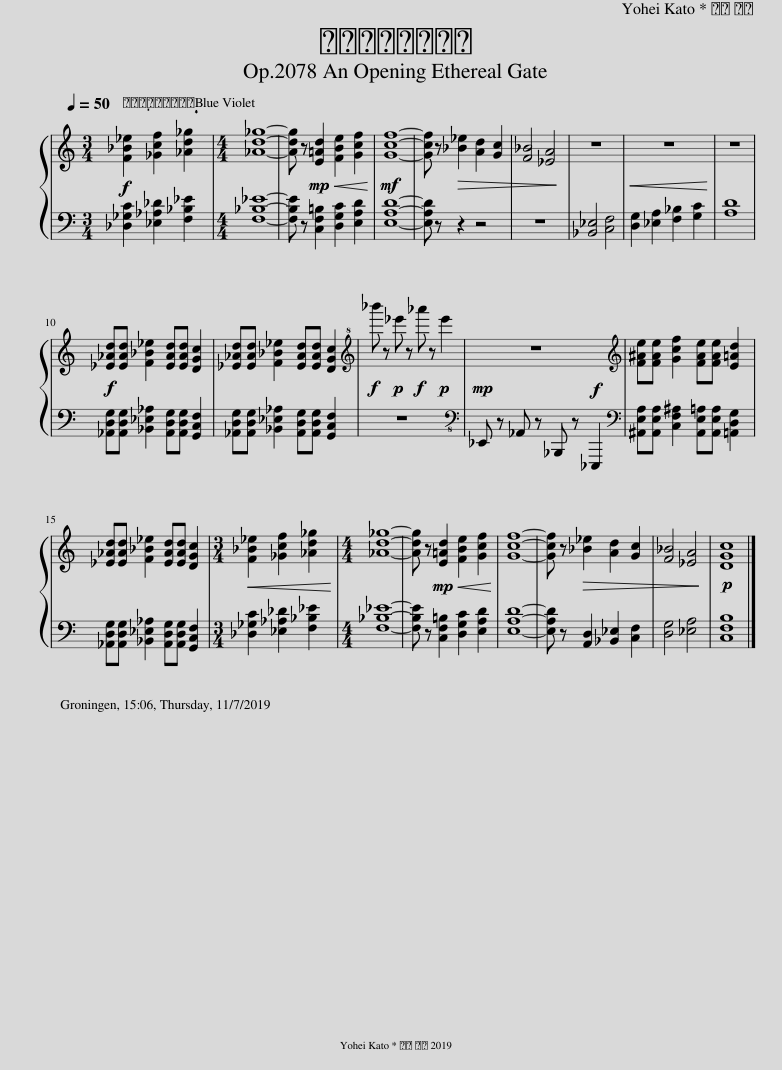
X:1
%%score { 1 | 2 }
L:1/8
Q:1/4=50
M:3/4
I:linebreak $
K:C
V:1 treble
V:2 bass
V:1
!f! [F_B_e]2 [_Gcf]2 [_Ad_g]2 |[M:4/4] [_Ad_g]8- | [Adg] z!mp! [E=Ad]2!<(! [FBe]2 [Gcf]2!<)! |!mf! [Gcf]8- | [Gcf] z!>(! [_B_e]2 [Ad]2 [Gc]2!>)! | %5
 [F_B]4 [_EA]4 | z8 | z8 | z8 |$!f! [_E_Ad][EAd] [F_B_e]2 [EAd][EAd] [DGc]2 | %10
 [_E_Ad][EAd] [F_B_e]2 [EAd][EAd] [DGc]2 |[K:treble+8]!f! _b' z!p! _e' z!f! _a' z!p! e'2 | z8 |[K:treble] [F^Ae][FAe] [Gcf]2 [FAe][FAe] [E=Ad]2 |$ [_E_Ad][EAd] [F_B_e]2 [EAd][EAd] [DGc]2 | %15
[M:3/4]!<(! [F_B_e]2 [_Gcf]2 [_Ad_g]2!<)! |[M:4/4] [_Ad_g]8- | [Adg] z!mp! [E=Ad]2!<(! [FBe]2 [Gcf]2!<)! | [Gcf]8- | [Gcf] z!>(! [_B_e]2 [Ad]2 [Gc]2!>)! | %20
 [F_B]4 [_EA]4 |!p! [DGc]8 |] %22
V:2
 [_D,_G,C]2 [_E,_A,_D]2 [F,_B,_E]2 |[M:4/4] [F,_B,_E]8- | [F,B,E] z [C,F,=B,]2 [D,G,C]2 [E,A,D]2 | [E,A,D]8- | [E,A,D] z z2 z4 | %5
 z8 | [_B,,_E,]4 [C,F,]4 |!<(! [D,G,]2 [_E,A,]2 [F,_B,]2 [G,C]2!<)! | [A,D]8 |$ [_A,,D,G,][A,,D,G,] [_B,,_E,_A,]2 [A,,D,G,][A,,D,G,] [G,,C,F,]2 | %10
 [_A,,D,G,][A,,D,G,] [_B,,_E,_A,]2 [A,,D,G,][A,,D,G,] [G,,C,F,]2 | z8 |[K:bass-8]!mp! _E,, z _A,, z _B,,, z!f! _E,,,2 |[K:bass] [^A,,E,A,][A,,E,A,] [C,F,^A,]2 [A,,E,=A,][A,,E,A,] [=A,,D,G,]2 |$ [_A,,D,G,][A,,D,G,] [_B,,_E,_A,]2 [A,,D,G,][A,,D,G,] [G,,C,F,]2 | %15
[M:3/4] [_D,_G,C]2 [_E,_A,_D]2 [F,_B,_E]2 |[M:4/4] [F,_B,_E]8- | [F,B,E] z [C,F,=B,]2 [D,G,C]2 [E,A,D]2 | [E,A,D]8- | [E,A,D] z [A,,D,]2 [_B,,_E,]2 [C,F,]2 | %20
 [D,G,]4 [_E,A,]4 | [C,F,B,]8 |] %22
